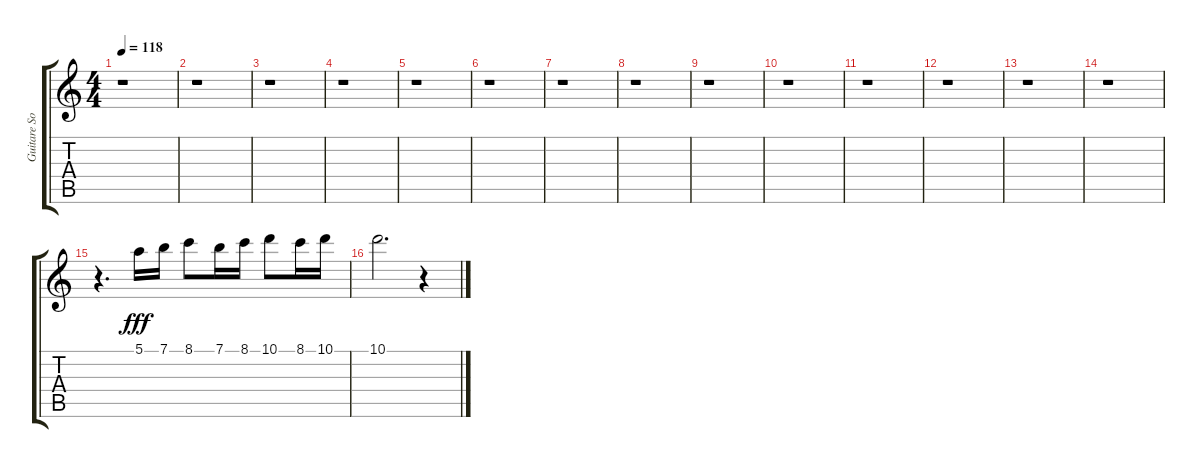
\track ("Guitare Solo 2" "Guitare So") {instrument overdrivenguitar}
\staff {score tabs}
\tuning (E4 B3 G3 D3 A2 E2) {hide}
\ts (4 4)
\tempo 118
\clef g2
\ks c
r.1{dy fff} |
r.1 |
r.1 |
r.1 |
r.1 |
r.1 |
r.1 |
r.1 |
r.1 |
r.1 |
r.1 |
r.1 |
r.1 |
r.1 |
r.4{d} 5.1.16{instrument overdrivenguitar} 7.1.16 8.1.8 7.1.16 8.1.16 10.1.8 8.1.16 10.1.16 |
10.1.2{d} r.4
